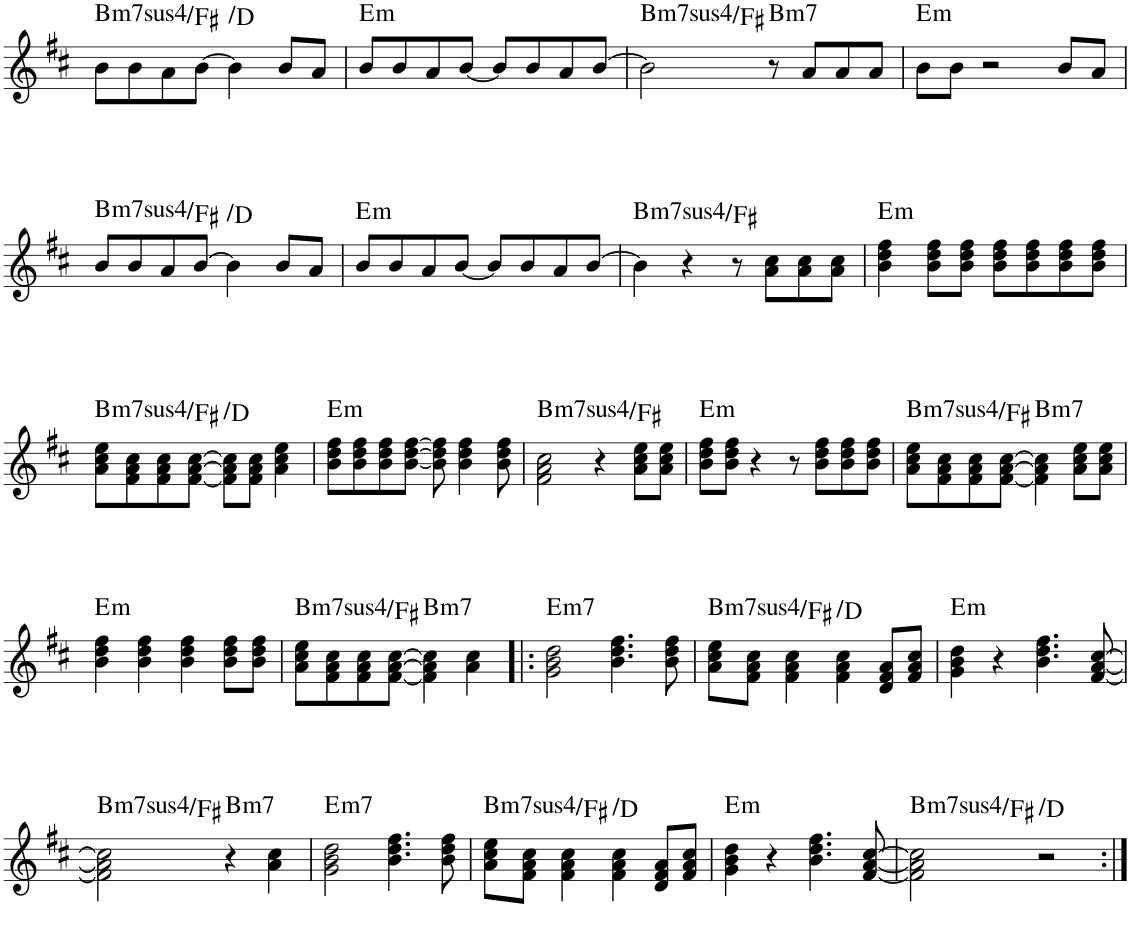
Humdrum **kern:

**kern	**harte
*part1	*part1
*staff1	*
*I"Piano	*
*I'Pno.	*
!!LO:PB:g=z
*clefG2	*
*k[f#c#]	*
*M4/4	*
=79	=79
!	!LO:H:kt=74
8b\L	B:sus4(7)/5
8b\	.
8a\	.
[8b\J	.
!	!LO:H:kt=N.C.
4b\]	N
8b/L	.
8a/J	.
=80	=80
!	!LO:H:kt=m
8b/L	E:min
8b/	.
8a/	.
[8b/J	.
8b/L]	.
8b/	.
8a/	.
[8b/J	.
=81	=81
!	!LO:H:kt=74
2b\]	B:sus4(7)/5
!	!LO:H:kt=m7
8r	B:min7
8a/L	.
8a/	.
8a/J	.
=82	=82
!	!LO:H:kt=m
8b\L	E:min
8b\J	.
2r	.
8b/L	.
8a/J	.
!!LO:LB:g=z
=83	=83
!	!LO:H:kt=74
8b/L	B:sus4(7)/5
8b/	.
8a/	.
[8b/J	.
!	!LO:H:kt=N.C.
4b\]	N
8b/L	.
8a/J	.
=84	=84
!	!LO:H:kt=m
8b/L	E:min
8b/	.
8a/	.
[8b/J	.
8b/L]	.
8b/	.
8a/	.
[8b/J	.
=85	=85
!	!LO:H:kt=74
4b\]	B:sus4(7)/5
4r	.
8r	.
8a\ 8cc#\L	.
8a\ 8cc#\	.
8a\ 8cc#\J	.
=86	=86
!	!LO:H:kt=m
4b\ 4dd\ 4ff#\	E:min
8b\ 8dd\ 8ff#\L	.
8b\ 8dd\ 8ff#\J	.
8b\ 8dd\ 8ff#\L	.
8b\ 8dd\ 8ff#\	.
8b\ 8dd\ 8ff#\	.
8b\ 8dd\ 8ff#\J	.
!!LO:LB:g=z
=87	=87
!	!LO:H:kt=74
8a\ 8cc#\ 8ee\L	B:sus4(7)/5
8f#\ 8a\ 8cc#\	.
8f#\ 8a\ 8cc#\	.
[8f#\ [8a\ [8cc#\J	.
!	!LO:H:kt=N.C.
8f#\] 8a\] 8cc#\]L	N
8f#\ 8a\ 8cc#\J	.
4a\ 4cc#\ 4ee\	.
=88	=88
!	!LO:H:kt=m
8b\ 8dd\ 8ff#\L	E:min
8b\ 8dd\ 8ff#\	.
8b\ 8dd\ 8ff#\	.
[8b\ [8dd\ [8ff#\J	.
8b\] 8dd\] 8ff#\]	.
4b\ 4dd\ 4ff#\	.
8b\ 8dd\ 8ff#\	.
=89	=89
!	!LO:H:kt=74
2f#\ 2a\ 2cc#\	B:sus4(7)/5
4r	.
8a\ 8cc#\ 8ee\L	.
8a\ 8cc#\ 8ee\J	.
=90	=90
!	!LO:H:kt=m
8b\ 8dd\ 8ff#\L	E:min
8b\ 8dd\ 8ff#\J	.
4r	.
8r	.
8b\ 8dd\ 8ff#\L	.
8b\ 8dd\ 8ff#\	.
8b\ 8dd\ 8ff#\J	.
=91	=91
!	!LO:H:kt=74
8a\ 8cc#\ 8ee\L	B:sus4(7)/5
8f#\ 8a\ 8cc#\	.
8f#\ 8a\ 8cc#\	.
[8f#\ [8a\ [8cc#\J	.
!	!LO:H:kt=m7
4f#\] 4a\] 4cc#\]	B:min7
8a\ 8cc#\ 8ee\L	.
8a\ 8cc#\ 8ee\J	.
!!LO:LB:g=z
=92	=92
!	!LO:H:kt=m
4b\ 4dd\ 4ff#\	E:min
4b\ 4dd\ 4ff#\	.
4b\ 4dd\ 4ff#\	.
8b\ 8dd\ 8ff#\L	.
8b\ 8dd\ 8ff#\J	.
=93	=93
!	!LO:H:kt=74
8a\ 8cc#\ 8ee\L	B:sus4(7)/5
8f#\ 8a\ 8cc#\	.
8f#\ 8a\ 8cc#\	.
[8f#\ [8a\ [8cc#\J	.
!	!LO:H:kt=m7
4f#\] 4a\] 4cc#\]	B:min7
4a\ 4cc#\	.
=94!|:	=94!|:
!	!LO:H:kt=m7
2g\ 2b\ 2dd\	E:min7
4.b\ 4.dd\ 4.ff#\	.
8b\ 8dd\ 8ff#\	.
=95	=95
!	!LO:H:kt=74
8a\ 8cc#\ 8ee\L	B:sus4(7)/5
8f#\ 8a\ 8cc#\J	.
4f#\ 4a\ 4cc#\	.
!	!LO:H:kt=N.C.
4f#\ 4a\ 4cc#\	N
8d/ 8f#/ 8a/L	.
8f#/ 8a/ 8cc#/J	.
=96	=96
!	!LO:H:kt=m
4g\ 4b\ 4dd\	E:min
4r	.
4.b\ 4.dd\ 4.ff#\	.
[8f#/ [8a/ [8cc#/	.
!!LO:LB:g=z
=97	=97
!	!LO:H:kt=74
2f#\] 2a\] 2cc#\]	B:sus4(7)/5
!	!LO:H:kt=m7
4r	B:min7
4a\ 4cc#\	.
=98	=98
!	!LO:H:kt=m7
2g\ 2b\ 2dd\	E:min7
4.b\ 4.dd\ 4.ff#\	.
8b\ 8dd\ 8ff#\	.
=99	=99
!	!LO:H:kt=74
8a\ 8cc#\ 8ee\L	B:sus4(7)/5
8f#\ 8a\ 8cc#\J	.
4f#\ 4a\ 4cc#\	.
!	!LO:H:kt=N.C.
4f#\ 4a\ 4cc#\	N
8d/ 8f#/ 8a/L	.
8f#/ 8a/ 8cc#/J	.
=100	=100
!	!LO:H:kt=m
4g\ 4b\ 4dd\	E:min
4r	.
4.b\ 4.dd\ 4.ff#\	.
[8f#/ [8a/ [8cc#/	.
=101	=101
!	!LO:H:kt=74
2f#\] 2a\] 2cc#\]	B:sus4(7)/5
!	!LO:H:kt=N.C.
2r	N
=:|!	=:|!
*-	*-
